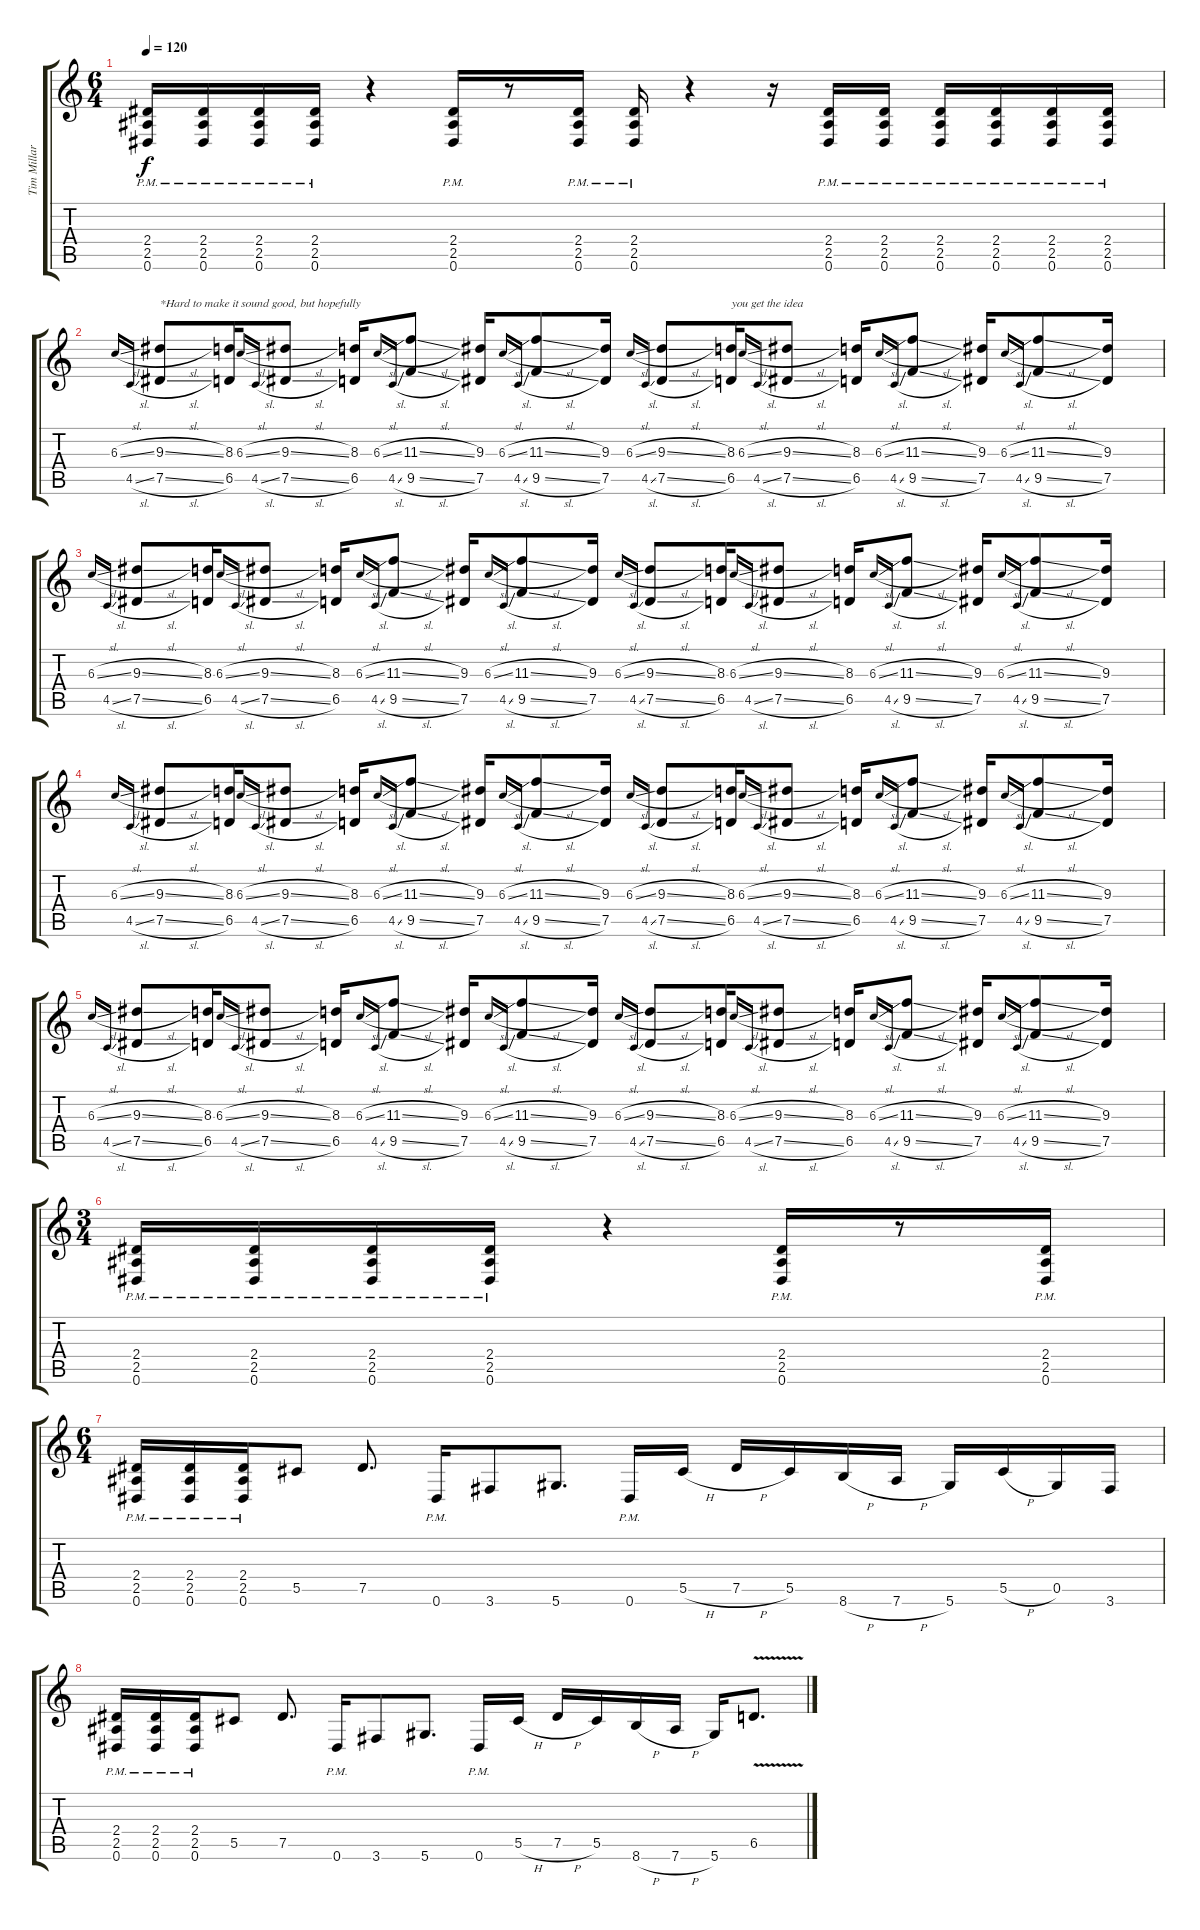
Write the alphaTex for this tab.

\track ("Tim Millar" "Tim Millar") {instrument distortionguitar}
\staff {score tabs}
\tuning (Eb4 Bb3 Gb3 Db3 Ab2 Eb2) {hide}
\ts (6 4)
\tempo 120
\clef g2
\ks c
(2.4{pm} 2.5{pm} 0.6{pm}).16{dy f} (2.4{pm} 2.5{pm} 0.6{pm}).16 (2.4{pm} 2.5{pm} 0.6{pm}).16 (2.4{pm} 2.5{pm} 0.6{pm}).16 r.4 (2.4{pm} 2.5{pm} 0.6{pm}).16 r.8 (2.4{pm} 2.5{pm} 0.6{pm}).16 (2.4{pm} 2.5{pm} 0.6{pm}).16 r.4 r.16 (2.4{pm} 2.5{pm} 0.6{pm}).16 (2.4{pm} 2.5{pm} 0.6{pm}).16 (2.4{pm} 2.5{pm} 0.6{pm}).16 (2.4{pm} 2.5{pm} 0.6{pm}).16 (2.4{pm} 2.5{pm} 0.6{pm}).16 (2.4{pm} 2.5{pm} 0.6{pm}).16 |
6.3{sl}.16{gr onbeat} 4.5{sl}.16{gr onbeat} (9.3{sl} 7.5{sl}).8{txt "*Hard to make it sound good, but hopefully" volume 4} (8.3 6.5).16 6.3{sl}.16{gr onbeat} 4.5{sl}.16{gr onbeat} (9.3{sl} 7.5{sl}).8 (8.3 6.5).16 6.3{sl}.16{gr onbeat} 4.5{sl}.16{gr onbeat} (11.3{sl} 9.5{sl}).8 (9.3 7.5).16 6.3{sl}.16{gr onbeat} 4.5{sl}.16{gr onbeat} (11.3{sl} 9.5{sl}).8 (9.3 7.5).16 6.3{sl}.16{gr onbeat} 4.5{sl}.16{gr onbeat} (9.3{sl} 7.5{sl}).8 (8.3 6.5).16{txt "you get the idea"} 6.3{sl}.16{gr onbeat} 4.5{sl}.16{gr onbeat} (9.3{sl} 7.5{sl}).8 (8.3 6.5).16 6.3{sl}.16{gr onbeat} 4.5{sl}.16{gr onbeat} (11.3{sl} 9.5{sl}).8 (9.3 7.5).16 6.3{sl}.16{gr onbeat} 4.5{sl}.16{gr onbeat} (11.3{sl} 9.5{sl}).8 (9.3 7.5).16 |
6.3{sl}.16{gr onbeat} 4.5{sl}.16{gr onbeat} (9.3{sl} 7.5{sl}).8 (8.3 6.5).16 6.3{sl}.16{gr onbeat} 4.5{sl}.16{gr onbeat} (9.3{sl} 7.5{sl}).8 (8.3 6.5).16 6.3{sl}.16{gr onbeat} 4.5{sl}.16{gr onbeat} (11.3{sl} 9.5{sl}).8 (9.3 7.5).16 6.3{sl}.16{gr onbeat} 4.5{sl}.16{gr onbeat} (11.3{sl} 9.5{sl}).8 (9.3 7.5).16 6.3{sl}.16{gr onbeat} 4.5{sl}.16{gr onbeat} (9.3{sl} 7.5{sl}).8 (8.3 6.5).16 6.3{sl}.16{gr onbeat} 4.5{sl}.16{gr onbeat} (9.3{sl} 7.5{sl}).8 (8.3 6.5).16 6.3{sl}.16{gr onbeat} 4.5{sl}.16{gr onbeat} (11.3{sl} 9.5{sl}).8 (9.3 7.5).16 6.3{sl}.16{gr onbeat} 4.5{sl}.16{gr onbeat} (11.3{sl} 9.5{sl}).8 (9.3 7.5).16 |
6.3{sl}.16{gr onbeat} 4.5{sl}.16{gr onbeat} (9.3{sl} 7.5{sl}).8 (8.3 6.5).16 6.3{sl}.16{gr onbeat} 4.5{sl}.16{gr onbeat} (9.3{sl} 7.5{sl}).8 (8.3 6.5).16 6.3{sl}.16{gr onbeat} 4.5{sl}.16{gr onbeat} (11.3{sl} 9.5{sl}).8 (9.3 7.5).16 6.3{sl}.16{gr onbeat} 4.5{sl}.16{gr onbeat} (11.3{sl} 9.5{sl}).8 (9.3 7.5).16 6.3{sl}.16{gr onbeat} 4.5{sl}.16{gr onbeat} (9.3{sl} 7.5{sl}).8 (8.3 6.5).16 6.3{sl}.16{gr onbeat} 4.5{sl}.16{gr onbeat} (9.3{sl} 7.5{sl}).8 (8.3 6.5).16 6.3{sl}.16{gr onbeat} 4.5{sl}.16{gr onbeat} (11.3{sl} 9.5{sl}).8 (9.3 7.5).16 6.3{sl}.16{gr onbeat} 4.5{sl}.16{gr onbeat} (11.3{sl} 9.5{sl}).8 (9.3 7.5).16 |
6.3{sl}.16{gr onbeat} 4.5{sl}.16{gr onbeat} (9.3{sl} 7.5{sl}).8 (8.3 6.5).16 6.3{sl}.16{gr onbeat} 4.5{sl}.16{gr onbeat} (9.3{sl} 7.5{sl}).8 (8.3 6.5).16 6.3{sl}.16{gr onbeat} 4.5{sl}.16{gr onbeat} (11.3{sl} 9.5{sl}).8 (9.3 7.5).16 6.3{sl}.16{gr onbeat} 4.5{sl}.16{gr onbeat} (11.3{sl} 9.5{sl}).8 (9.3 7.5).16 6.3{sl}.16{gr onbeat} 4.5{sl}.16{gr onbeat} (9.3{sl} 7.5{sl}).8 (8.3 6.5).16 6.3{sl}.16{gr onbeat} 4.5{sl}.16{gr onbeat} (9.3{sl} 7.5{sl}).8 (8.3 6.5).16 6.3{sl}.16{gr onbeat} 4.5{sl}.16{gr onbeat} (11.3{sl} 9.5{sl}).8 (9.3 7.5).16 6.3{sl}.16{gr onbeat} 4.5{sl}.16{gr onbeat} (11.3{sl} 9.5{sl}).8 (9.3 7.5).16 |
\ts (3 4)
(2.4{pm} 2.5{pm} 0.6{pm}).16{volume 13} (2.4{pm} 2.5{pm} 0.6{pm}).16 (2.4{pm} 2.5{pm} 0.6{pm}).16 (2.4{pm} 2.5{pm} 0.6{pm}).16 r.4 (2.4{pm} 2.5{pm} 0.6{pm}).16 r.8 (2.4{pm} 2.5{pm} 0.6{pm}).16 |
\ts (6 4)
(2.4{pm} 2.5{pm} 0.6{pm}).16 (2.4{pm} 2.5{pm} 0.6{pm}).16 (2.4{pm} 2.5{pm} 0.6{pm}).16 5.5.8 7.5.8{d} 0.6{pm}.16 3.6.8 5.6.8{d} 0.6{pm}.16 5.5{h}.16 7.5{h}.16 5.5.16 8.6{h}.16 7.6{h}.16 5.6.16 5.5{h}.16 0.5.16 3.6.16 |
(2.4{pm} 2.5{pm} 0.6{pm}).16 (2.4{pm} 2.5{pm} 0.6{pm}).16 (2.4{pm} 2.5{pm} 0.6{pm}).16 5.5.8 7.5.8{d} 0.6{pm}.16 3.6.8 5.6.8{d} 0.6{pm}.16 5.5{h}.16 7.5{h}.16 5.5.16 8.6{h}.16 7.6{h}.16 5.6.16 6.5{v}.8{d}
